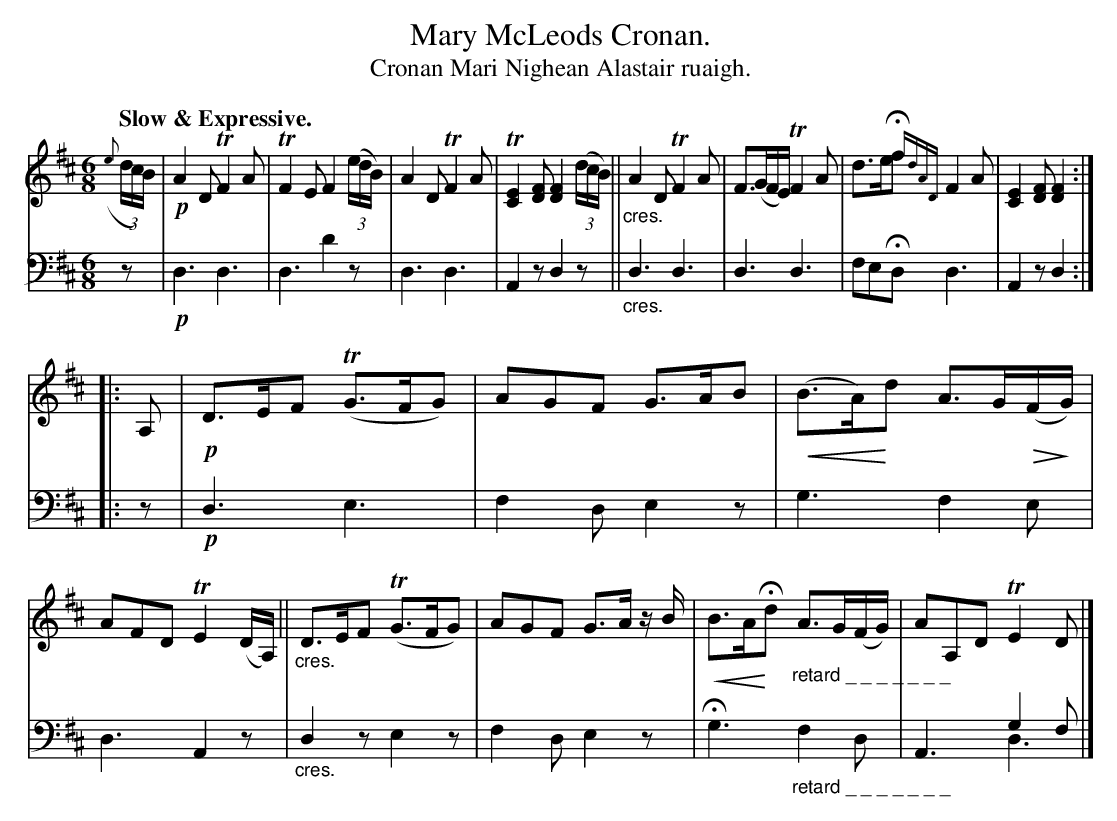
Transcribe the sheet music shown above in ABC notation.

X:1
T: Mary McLeods Cronan.
T: Cronan Mari Nighean Alastair ruaigh.
U: p=!crescendo(!
U: P=!crescendo)!
U: Q=!diminuendo(!
U: q=!diminuendo)!
M: 6/8
L: 1/8
Q: "Slow & Expressive."
K: D
V: 1 staves=2
({e}(3d/c/B/) |!p!\
A2D TF2A | TF2E F2(3(e/d/B/) | A2D TF2A | T[E2C2][FD] [F2D2](3(d/c/B/) ||"_cres."\
A2D TF2A | F>(GF/E/) TF2A | d>eHf {fdAD}F2A | [E2C2][FD] [F2D2] ::
A, |!p!\
D>EF (TG>FG) | AGF G>AB | (pB>A)Pd A>G(QF/qG/) | AFD TE2(D/A,/) ||"_cres."\
D>EF (TG>FG) | AGF G>A z/B/ | pB>AHPd "_retard _ _ _ _ _ _ _"A>G(F/G/) | AA,D TE2D |]
V: 2 clef=bass middle=d
z |!p!\
d3 d3 | d3 d'2z | d3 d3 | A2z d2z ||"_cres."\
d3 d3 | d3 d3 | feHd d3 | A2z d2 ::
z |!p!\
d3 e3 | f2d e2z | g3 f2e | d3 A2z |"_cres."\
d2z e2z | f2d e2z | Hg3 "_retard _ _ _ _ _ _ _"f2d | A3 g2f & x3 d3 |]
